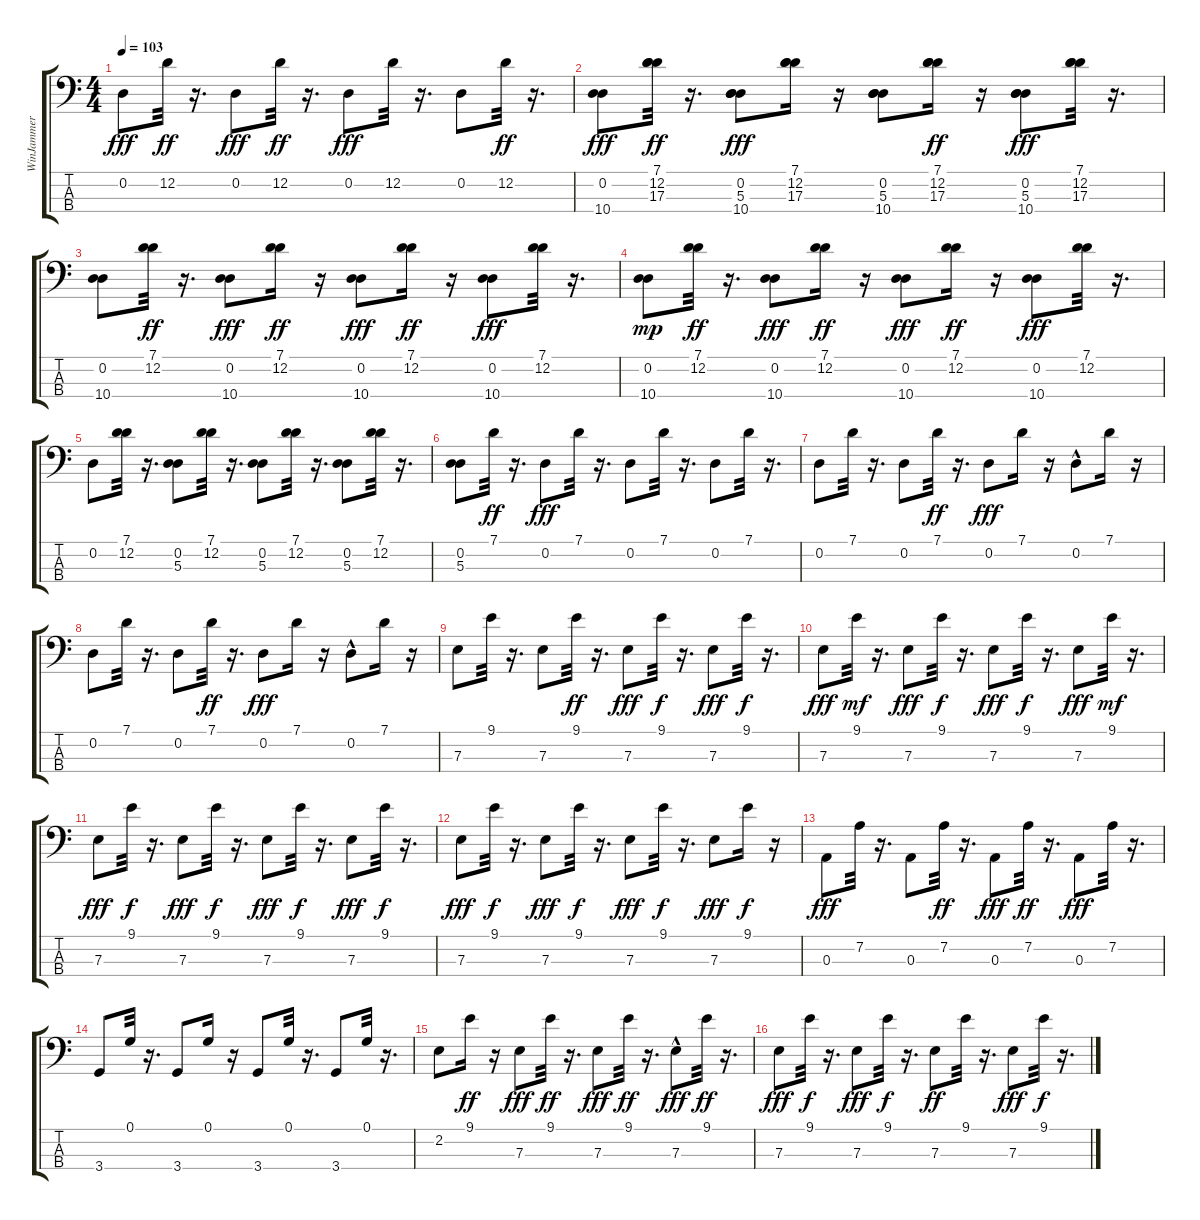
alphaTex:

\track ("WinJammer Demo" "WinJammer ") {instrument fretlessbass}
\staff {score tabs}
\tuning (G2 D2 A1 E1) {hide}
\ts (4 4)
\tempo 103
\clef f4
\ks c
0.2.8{dy fff} 12.2.32{dy ff} r.16{d} 0.2.8{dy fff} 12.2.32{dy ff} r.16{d} 0.2.8{dy fff} 12.2.32 r.16{d} 0.2.8 12.2.32{dy ff} r.16{d} |
(0.2 10.4).8{dy fff} (7.1 12.2 17.3).32{dy ff} r.16{d} (0.2 5.3 10.4).8{dy fff} (7.1 12.2 17.3).16 r.16 (0.2 5.3 10.4).8 (7.1 12.2 17.3).16{dy ff} r.16 (0.2 5.3 10.4).8{dy fff} (7.1 12.2 17.3).32 r.16{d} |
(0.2 10.4).8 (7.1 12.2).32{dy ff} r.16{d} (0.2 10.4).8{dy fff} (7.1 12.2).16{dy ff} r.16 (0.2 10.4).8{dy fff} (7.1 12.2).16{dy ff} r.16 (0.2 10.4).8{dy fff} (7.1 12.2).32 r.16{d} |
(0.2 10.4).8{dy mp} (7.1 12.2).32{dy ff} r.16{d} (0.2 10.4).8{dy fff} (7.1 12.2).16{dy ff} r.16 (0.2 10.4).8{dy fff} (7.1 12.2).16{dy ff} r.16 (0.2 10.4).8{dy fff} (7.1 12.2).32 r.16{d} |
0.2.8 (7.1 12.2).32 r.16{d} (0.2 5.3).8 (7.1 12.2).32 r.16{d} (0.2 5.3).8 (7.1 12.2).32 r.16{d} (0.2 5.3).8 (7.1 12.2).32 r.16{d} |
(0.2 5.3).8 7.1.32{dy ff} r.16{d} 0.2.8{dy fff} 7.1.32 r.16{d} 0.2.8 7.1.32 r.16{d} 0.2.8 7.1.32 r.16{d} |
0.2.8 7.1.32 r.16{d} 0.2.8 7.1.32{dy ff} r.16{d} 0.2.8{dy fff} 7.1.16 r.16 0.2{hac}.8 7.1.16 r.16 |
0.2.8 7.1.32 r.16{d} 0.2.8 7.1.32{dy ff} r.16{d} 0.2.8{dy fff} 7.1.16 r.16 0.2{hac}.8 7.1.16 r.16 |
7.3.8 9.1.32 r.16{d} 7.3.8 9.1.32{dy ff} r.16{d} 7.3.8{dy fff} 9.1.32{dy f} r.16{d} 7.3.8{dy fff} 9.1.32{dy f} r.16{d} |
7.3.8{dy fff} 9.1.32{dy mf} r.16{d} 7.3.8{dy fff} 9.1.32{dy f} r.16{d} 7.3.8{dy fff} 9.1.32{dy f} r.16{d} 7.3.8{dy fff} 9.1.32{dy mf} r.16{d} |
7.3.8{dy fff} 9.1.32{dy f} r.16{d} 7.3.8{dy fff} 9.1.32{dy f} r.16{d} 7.3.8{dy fff} 9.1.32{dy f} r.16{d} 7.3.8{dy fff} 9.1.32{dy f} r.16{d} |
7.3.8{dy fff} 9.1.32{dy f} r.16{d} 7.3.8{dy fff} 9.1.32{dy f} r.16{d} 7.3.8{dy fff} 9.1.32{dy f} r.16{d} 7.3.8{dy fff} 9.1.16{dy f} r.16 |
0.3.8{dy fff} 7.2.32 r.16{d} 0.3.8 7.2.32{dy ff} r.16{d} 0.3.8{dy fff} 7.2.32{dy ff} r.16{d} 0.3.8{dy fff} 7.2.32 r.16{d} |
3.4.8 0.1.32 r.16{d} 3.4.8 0.1.16 r.16 3.4.8 0.1.32 r.16{d} 3.4.8 0.1.32 r.16{d} |
2.2.8 9.1.16{dy ff} r.16 7.3.8{dy fff} 9.1.32{dy ff} r.16{d} 7.3.8{dy fff} 9.1.32{dy ff} r.16{d} 7.3{hac}.8{dy fff} 9.1.32{dy ff} r.16{d} |
7.3.8{dy fff} 9.1.32{dy f} r.16{d} 7.3.8{dy fff} 9.1.32{dy f} r.16{d} 7.3.8{dy ff} 9.1.32 r.16{d} 7.3.8{dy fff} 9.1.32{dy f} r.16{d}
